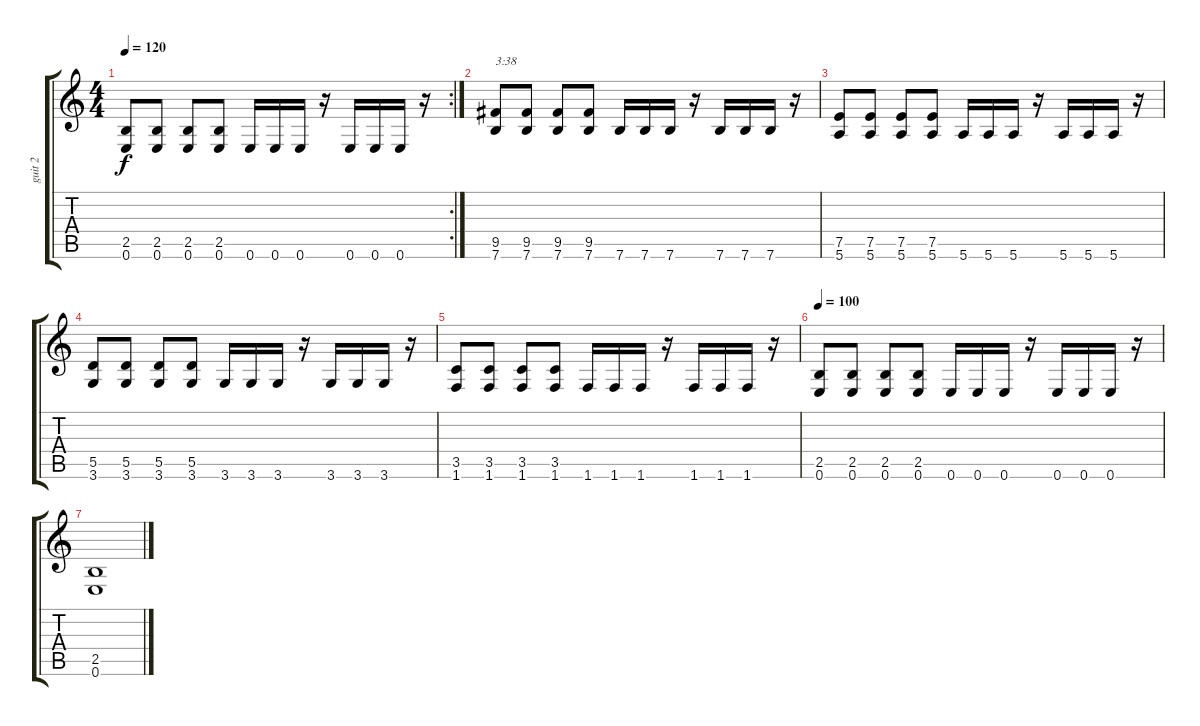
\track ("guit 2" "guit 2") {instrument overdrivenguitar}
\staff {score tabs}
\tuning (E4 B3 G3 D3 A2 E2) {hide}
\rc 2
\ts (4 4)
\tempo 120
\clef g2
\ks c
(2.5 0.6).8{dy f} (2.5 0.6).8 (2.5 0.6).8 (2.5 0.6).8 0.6.16 0.6.16 0.6.16 r.16 0.6.16 0.6.16 0.6.16 r.16 |
(9.5 7.6).8{txt "3:38"} (9.5 7.6).8 (9.5 7.6).8 (9.5 7.6).8 7.6.16 7.6.16 7.6.16 r.16 7.6.16 7.6.16 7.6.16 r.16 |
(7.5 5.6).8 (7.5 5.6).8 (7.5 5.6).8 (7.5 5.6).8 5.6.16 5.6.16 5.6.16 r.16 5.6.16 5.6.16 5.6.16 r.16 |
(5.5 3.6).8 (5.5 3.6).8 (5.5 3.6).8 (5.5 3.6).8 3.6.16 3.6.16 3.6.16 r.16 3.6.16 3.6.16 3.6.16 r.16 |
(3.5 1.6).8 (3.5 1.6).8 (3.5 1.6).8 (3.5 1.6).8 1.6.16 1.6.16 1.6.16 r.16 1.6.16 1.6.16 1.6.16 r.16 |
\tempo 100
(2.5 0.6).8 (2.5 0.6).8 (2.5 0.6).8 (2.5 0.6).8 0.6.16 0.6.16 0.6.16 r.16 0.6.16 0.6.16 0.6.16 r.16 |
(2.5 0.6).1
